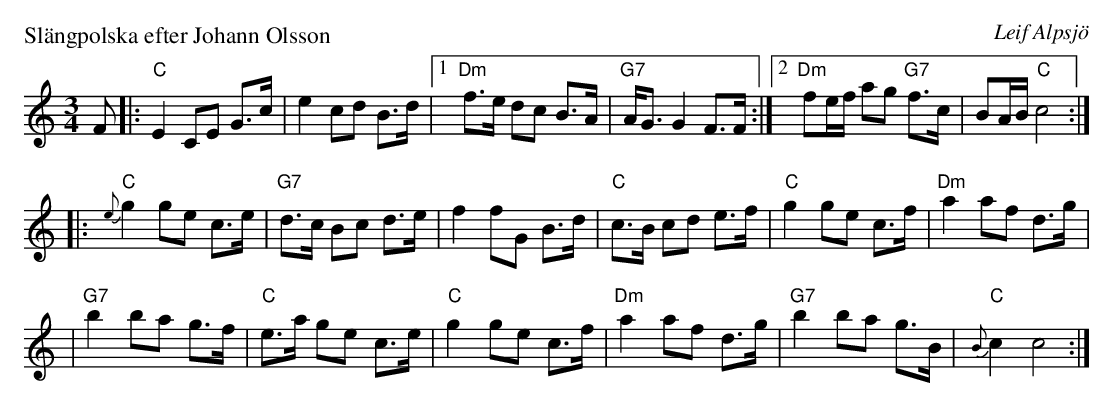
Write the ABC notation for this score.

X:1
P: Sl\"angpolska efter Johann Olsson
O: Leif Alpsj\"o
M: 3/4
L: 1/8
K: C
F \
|: "C"E2 CE G>c \
| e2 cd B>d \
|1 "Dm"f>e dc B>A \
| "G7"A<G G2 F>F \
:|2 "Dm"fe/f/ ag "G7"f>c \
| BA/B/ "C"c4 :|
|: "C"{e}g2 ge c>e \
| "G7"d>c Bc d>e \
| f2 fG B>d \
| "C"c>B cd e>f \
| "C"g2 ge c>f \
| "Dm"a2 af d>g |
| "G7"b2 ba g>f \
| "C"e>a ge c>e \
| "C"g2 ge c>f \
| "Dm"a2 af d>g \
| "G7"b2 ba g>B \
| "C"{B}c2 c4 :|
